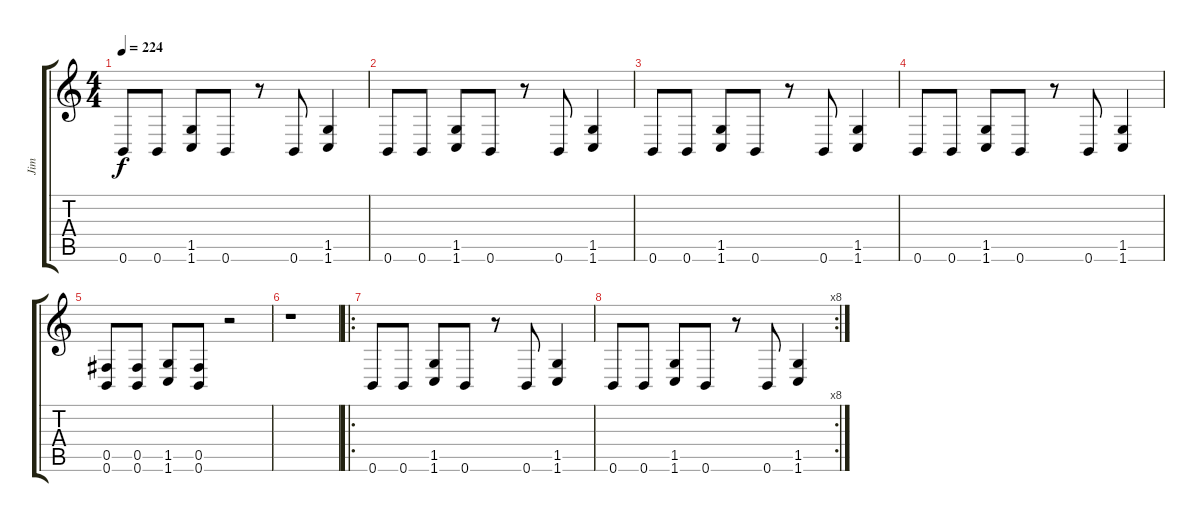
\track ("Jim" "Jim") {instrument distortionguitar}
\staff {score tabs}
\tuning (Db4 Ab3 E3 B2 Gb2 B1) {hide}
\ts (4 4)
\tempo 224
\clef g2
\ks c
0.6.8{dy f} 0.6.8 (1.5 1.6).8 0.6.8 r.8 0.6.8 (1.5 1.6).4 |
0.6.8 0.6.8 (1.5 1.6).8 0.6.8 r.8 0.6.8 (1.5 1.6).4 |
0.6.8 0.6.8 (1.5 1.6).8 0.6.8 r.8 0.6.8 (1.5 1.6).4 |
0.6.8 0.6.8 (1.5 1.6).8 0.6.8 r.8 0.6.8 (1.5 1.6).4 |
(0.5 0.6).8 (0.5 0.6).8 (1.5 1.6).8 (0.5 0.6).8 r.2 |
r.1 |
\ro
0.6.8 0.6.8 (1.5 1.6).8 0.6.8 r.8 0.6.8 (1.5 1.6).4 |
\rc 8
0.6.8 0.6.8 (1.5 1.6).8 0.6.8 r.8 0.6.8 (1.5 1.6).4
